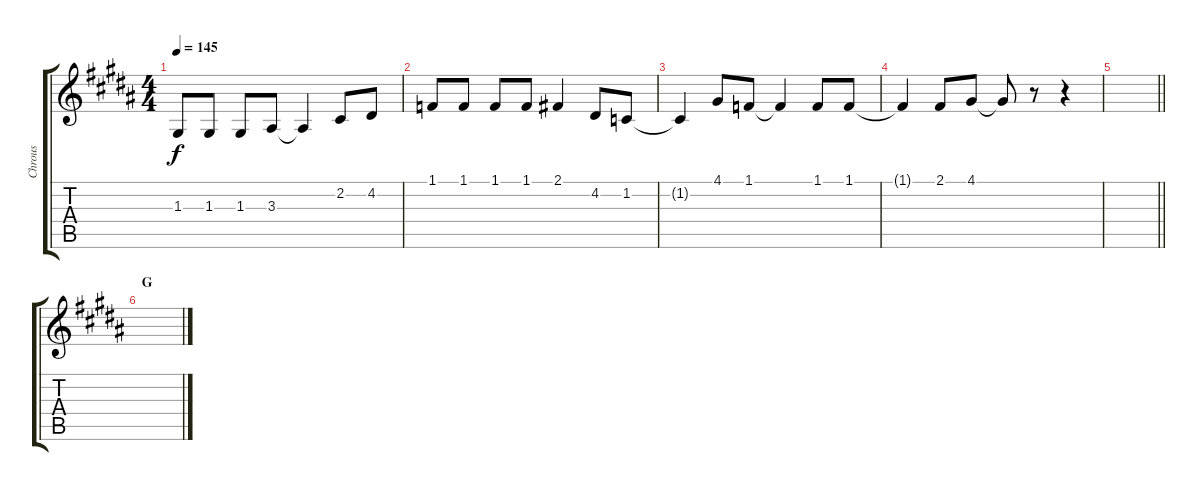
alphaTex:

\track ("Chrous" "Chrous") {instrument sopranosax}
\staff {score tabs}
\tuning (E4 B3 G3 D3 A2 E2) {hide}
\ts (4 4)
\tempo 145
\clef g2
\ks b
1.3{t}.8{dy f} 1.3.8 1.3.8 3.3.8 3.3{t}.4 2.2.8 4.2.8 |
1.1.8 1.1.8 1.1.8 1.1.8 2.1.4 4.2.8 1.2.8 |
1.2{t}.4 4.1.8 1.1.8 1.1{t}.4 1.1.8 1.1.8 |
1.1{t}.4 2.1.8 4.1.8 4.1{t}.8 r.8 r.4 |
\barLineRight lightlight
|
\section ("" "G")
